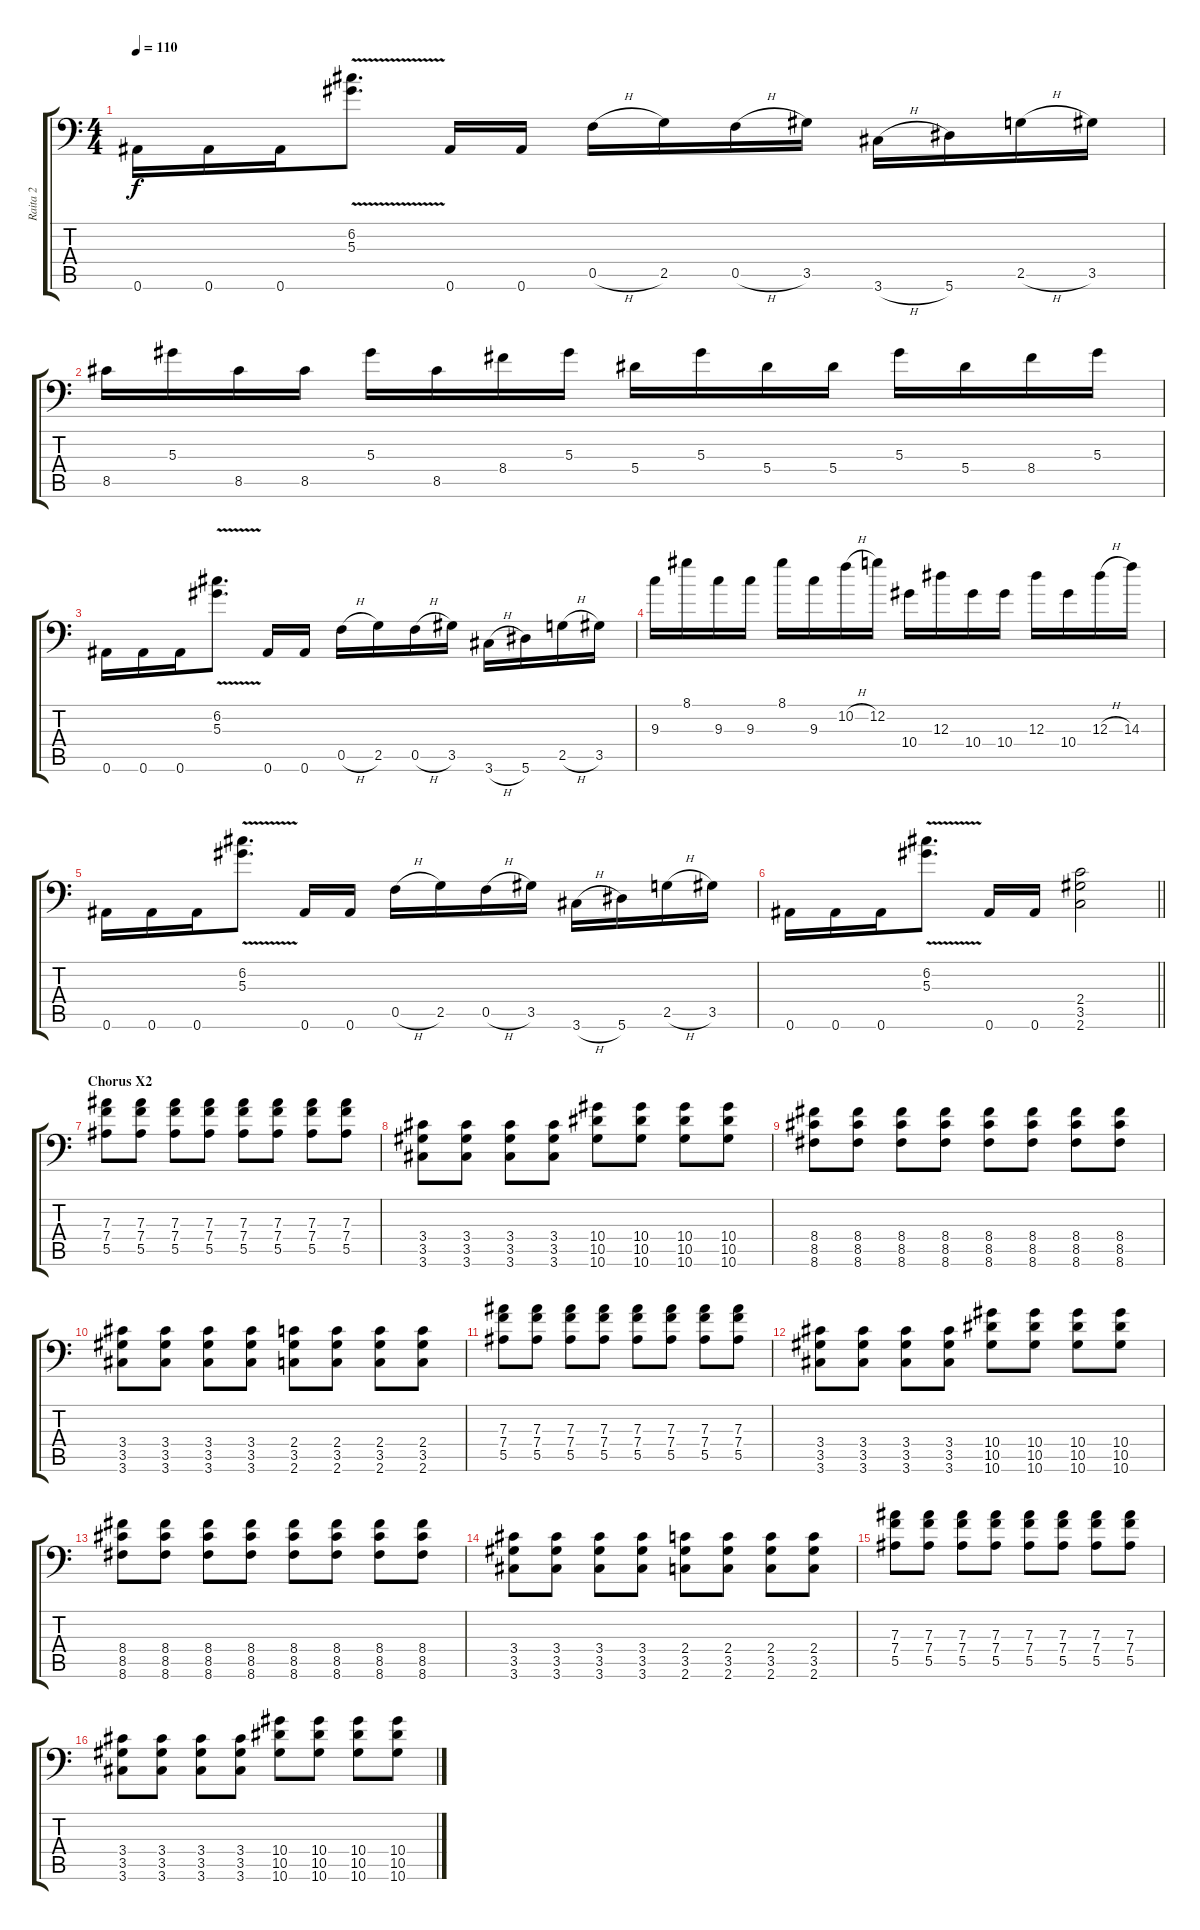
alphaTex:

\track ("Raita 2" "Raita 2") {instrument distortionguitar}
\staff {score tabs}
\tuning (C4 G3 Eb3 Bb2 F2 Bb1) {hide}
\ts (4 4)
\tempo 110
\clef f4
\ks c
0.6.16{dy f} 0.6.16 0.6.16 (6.2{v} 5.3{v}).8{d} 0.6.16 0.6.16 0.5{h}.16 2.5.16 0.5{h}.16 3.5.16 3.6{h}.16 5.6.16 2.5{h}.16 3.5.16 |
8.5.16 5.3.16 8.5.16 8.5.16 5.3.16 8.5.16 8.4.16 5.3.16 5.4.16 5.3.16 5.4.16 5.4.16 5.3.16 5.4.16 8.4.16 5.3.16 |
0.6.16 0.6.16 0.6.16 (6.2{v} 5.3{v}).8{d} 0.6.16 0.6.16 0.5{h}.16 2.5.16 0.5{h}.16 3.5.16 3.6{h}.16 5.6.16 2.5{h}.16 3.5.16 |
9.3.16 8.1.16 9.3.16 9.3.16 8.1.16 9.3.16 10.2{h}.16 12.2.16 10.4.16 12.3.16 10.4.16 10.4.16 12.3.16 10.4.16 12.3{h}.16 14.3.16 |
0.6.16 0.6.16 0.6.16 (6.2{v} 5.3{v}).8{d} 0.6.16 0.6.16 0.5{h}.16 2.5.16 0.5{h}.16 3.5.16 3.6{h}.16 5.6.16 2.5{h}.16 3.5.16 |
\barLineRight lightlight
0.6.16 0.6.16 0.6.16 (6.2{v} 5.3{v}).8{d} 0.6.16 0.6.16 (2.4 3.5 2.6).2 |
\section ("" "Chorus X2")
(7.3 7.4 5.5).8 (7.3 7.4 5.5).8 (7.3 7.4 5.5).8 (7.3 7.4 5.5).8 (7.3 7.4 5.5).8 (7.3 7.4 5.5).8 (7.3 7.4 5.5).8 (7.3 7.4 5.5).8 |
(3.4 3.5 3.6).8 (3.4 3.5 3.6).8 (3.4 3.5 3.6).8 (3.4 3.5 3.6).8 (10.4 10.5 10.6).8 (10.4 10.5 10.6).8 (10.4 10.5 10.6).8 (10.4 10.5 10.6).8 |
(8.4 8.5 8.6).8 (8.4 8.5 8.6).8 (8.4 8.5 8.6).8 (8.4 8.5 8.6).8 (8.4 8.5 8.6).8 (8.4 8.5 8.6).8 (8.4 8.5 8.6).8 (8.4 8.5 8.6).8 |
(3.4 3.5 3.6).8 (3.4 3.5 3.6).8 (3.4 3.5 3.6).8 (3.4 3.5 3.6).8 (2.4 3.5 2.6).8 (2.4 3.5 2.6).8 (2.4 3.5 2.6).8 (2.4 3.5 2.6).8 |
(7.3 7.4 5.5).8 (7.3 7.4 5.5).8 (7.3 7.4 5.5).8 (7.3 7.4 5.5).8 (7.3 7.4 5.5).8 (7.3 7.4 5.5).8 (7.3 7.4 5.5).8 (7.3 7.4 5.5).8 |
(3.4 3.5 3.6).8 (3.4 3.5 3.6).8 (3.4 3.5 3.6).8 (3.4 3.5 3.6).8 (10.4 10.5 10.6).8 (10.4 10.5 10.6).8 (10.4 10.5 10.6).8 (10.4 10.5 10.6).8 |
(8.4 8.5 8.6).8 (8.4 8.5 8.6).8 (8.4 8.5 8.6).8 (8.4 8.5 8.6).8 (8.4 8.5 8.6).8 (8.4 8.5 8.6).8 (8.4 8.5 8.6).8 (8.4 8.5 8.6).8 |
(3.4 3.5 3.6).8 (3.4 3.5 3.6).8 (3.4 3.5 3.6).8 (3.4 3.5 3.6).8 (2.4 3.5 2.6).8 (2.4 3.5 2.6).8 (2.4 3.5 2.6).8 (2.4 3.5 2.6).8 |
(7.3 7.4 5.5).8 (7.3 7.4 5.5).8 (7.3 7.4 5.5).8 (7.3 7.4 5.5).8 (7.3 7.4 5.5).8 (7.3 7.4 5.5).8 (7.3 7.4 5.5).8 (7.3 7.4 5.5).8 |
(3.4 3.5 3.6).8 (3.4 3.5 3.6).8 (3.4 3.5 3.6).8 (3.4 3.5 3.6).8 (10.4 10.5 10.6).8 (10.4 10.5 10.6).8 (10.4 10.5 10.6).8 (10.4 10.5 10.6).8
